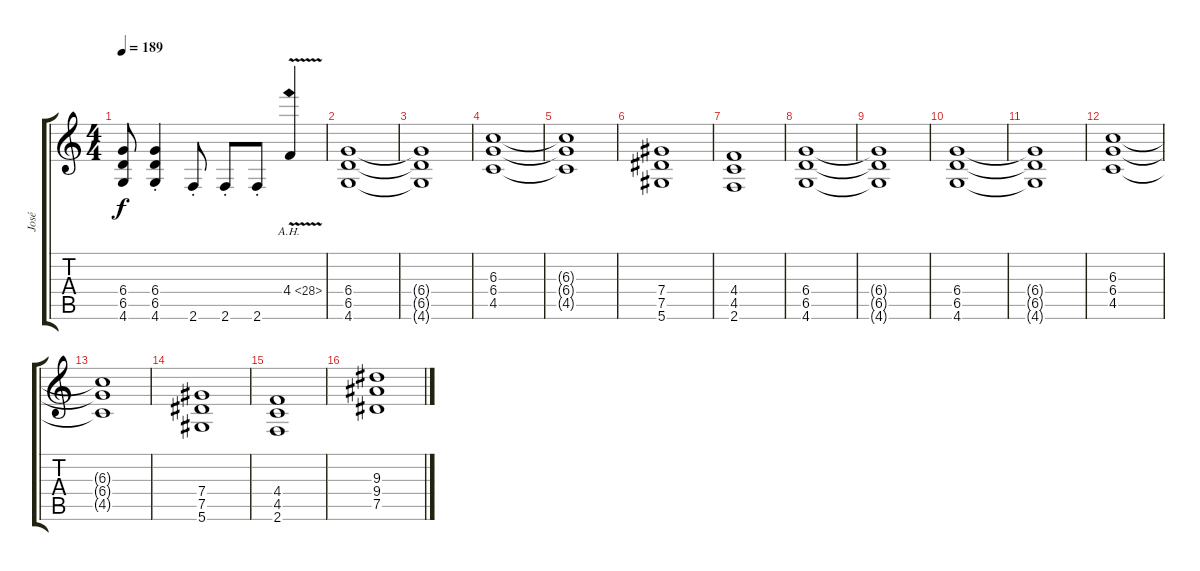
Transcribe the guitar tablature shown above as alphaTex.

\track ("José" "José") {instrument distortionguitar}
\staff {score tabs}
\tuning (Eb4 Bb3 Gb3 Db3 Ab2 Eb2) {hide}
\ts (4 4)
\tempo 189
\clef g2
\ks c
(6.4{t} 6.5{t} 4.6{t}).8{dy f} (6.4{st} 6.5{st} 4.6{st}).4 2.6{st}.8 2.6{st}.8 2.6{st}.8 4.4{ah 24 v}.4 |
(6.4 6.5 4.6).1 |
(6.4{t} 6.5{t} 4.6{t}).1 |
(6.3 6.4 4.5).1 |
(6.3{t} 6.4{t} 4.5{t}).1 |
(7.4 7.5 5.6).1 |
(4.4 4.5 2.6).1 |
(6.4 6.5 4.6).1 |
(6.4{t} 6.5{t} 4.6{t}).1 |
(6.4 6.5 4.6).1 |
(6.4{t} 6.5{t} 4.6{t}).1 |
(6.3 6.4 4.5).1 |
(6.3{t} 6.4{t} 4.5{t}).1 |
(7.4 7.5 5.6).1 |
(4.4 4.5 2.6).1 |
(9.3 9.4 7.5).1
